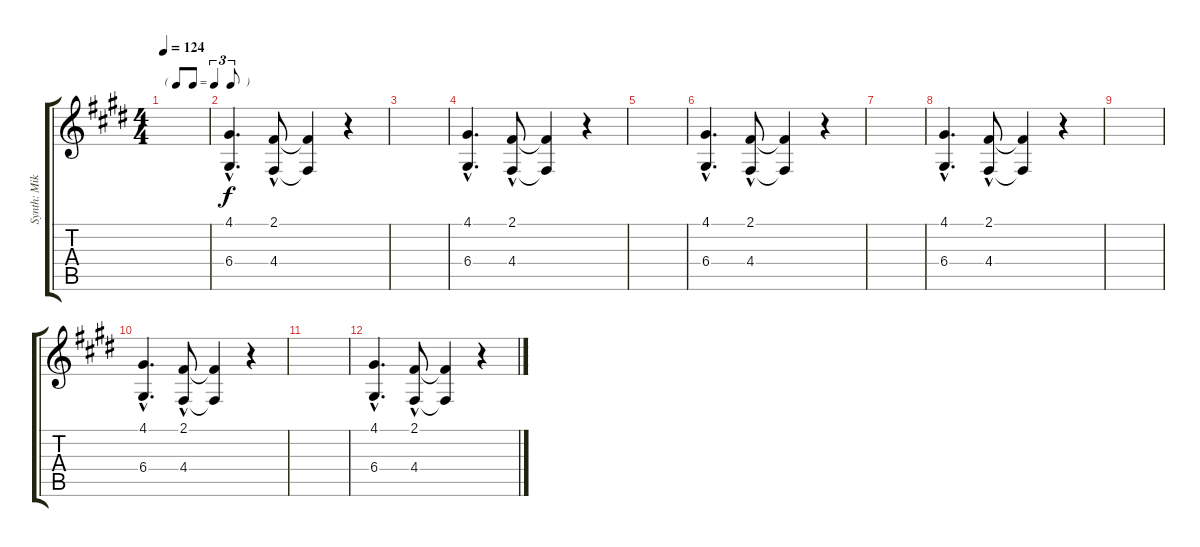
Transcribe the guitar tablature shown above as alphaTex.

\track ("Synth: Mike" "Synth: Mik") {instrument synthstrings1}
\staff {score tabs}
\tuning (E4 B3 G3 D3 A2 E2) {hide}
\ts (4 4)
\tf triplet8th
\tempo 124
\clef g2
\ks e
|
(4.1{hac} 6.4{hac}).4{d} (2.1{hac} 4.4{hac}).8 (2.1{t} 4.4{t}).4 r.4 |
|
(4.1{hac} 6.4{hac}).4{d} (2.1{hac} 4.4{hac}).8 (2.1{t} 4.4{t}).4 r.4 |
|
(4.1{hac} 6.4{hac}).4{d} (2.1{hac} 4.4{hac}).8 (2.1{t} 4.4{t}).4 r.4 |
|
(4.1{hac} 6.4{hac}).4{d} (2.1{hac} 4.4{hac}).8 (2.1{t} 4.4{t}).4 r.4 |
|
(4.1{hac} 6.4{hac}).4{d} (2.1{hac} 4.4{hac}).8 (2.1{t} 4.4{t}).4 r.4 |
|
(4.1{hac} 6.4{hac}).4{d} (2.1{hac} 4.4{hac}).8 (2.1{t} 4.4{t}).4 r.4
